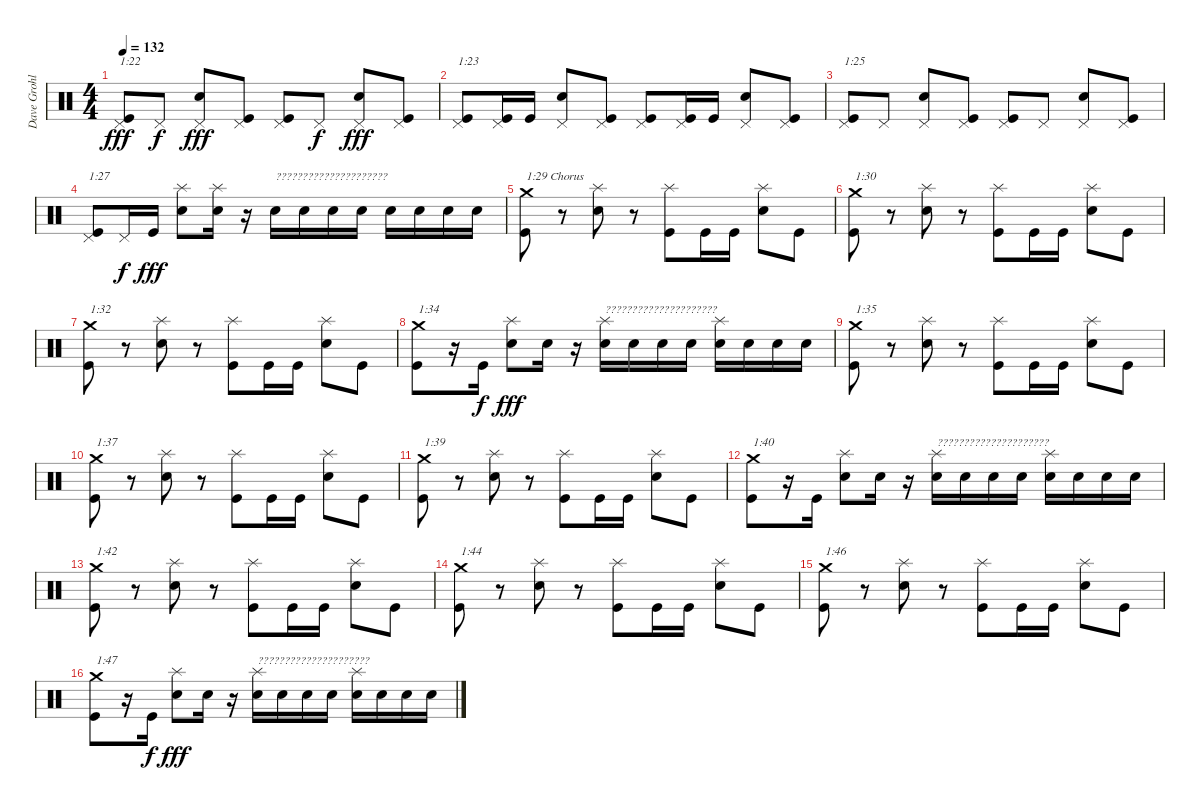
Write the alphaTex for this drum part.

\track ("Dave Grohl - Drums" "Dave Grohl") {instrument percussion}
\staff {score}
\articulation defaults
\ts (4 4)
\tempo 132
\clef neutral
\ks c
("Pedal Hi-Hat (hit)" "Kick (hit)").8{txt "1:22" dy fff} "Pedal Hi-Hat (hit)".8{dy f} ("Pedal Hi-Hat (hit)" "Snare (hit) 2").8{dy fff} ("Pedal Hi-Hat (hit)" "Kick (hit)").8 ("Pedal Hi-Hat (hit)" "Kick (hit)").8 "Pedal Hi-Hat (hit)".8{dy f} ("Pedal Hi-Hat (hit)" "Snare (hit) 2").8{dy fff} ("Pedal Hi-Hat (hit)" "Kick (hit)").8 |
("Pedal Hi-Hat (hit)" "Kick (hit)").8{txt "1:23"} ("Pedal Hi-Hat (hit)" "Kick (hit)").16 "Kick (hit)".16 ("Pedal Hi-Hat (hit)" "Snare (hit) 2").8 ("Pedal Hi-Hat (hit)" "Kick (hit)").8 ("Pedal Hi-Hat (hit)" "Kick (hit)").8 ("Pedal Hi-Hat (hit)" "Kick (hit)").16 "Kick (hit)".16 ("Pedal Hi-Hat (hit)" "Snare (hit) 2").8 ("Pedal Hi-Hat (hit)" "Kick (hit)").8 |
("Pedal Hi-Hat (hit)" "Kick (hit)").8{txt "1:25"} "Pedal Hi-Hat (hit)".8 ("Pedal Hi-Hat (hit)" "Snare (hit) 2").8 ("Pedal Hi-Hat (hit)" "Kick (hit)").8 ("Pedal Hi-Hat (hit)" "Kick (hit)").8 "Pedal Hi-Hat (hit)".8 ("Pedal Hi-Hat (hit)" "Snare (hit) 2").8 ("Pedal Hi-Hat (hit)" "Kick (hit)").8 |
("Pedal Hi-Hat (hit)" "Kick (hit)").8{txt "1:27"} "Pedal Hi-Hat (hit)".16{dy f} "Kick (hit)".16{dy fff} ("Splash (hit)" "Snare (hit) 2").8 ("Splash (hit)" "Snare (hit) 2").16 r.16 "Snare (hit) 2".16{txt "?????????????????????"} "Snare (hit) 2".16 "Snare (hit) 2".16 "Snare (hit) 2".16 "Snare (hit) 2".16 "Snare (hit) 2".16 "Snare (hit) 2".16 "Snare (hit) 2".16 |
("Crash medium (hit)" "Kick (hit)").8{txt "1:29 Chorus"} r.8 ("Splash (hit)" "Snare (hit) 2").8 r.8 ("Splash (hit)" "Kick (hit)").8 "Kick (hit)".16 "Kick (hit)".16 ("Splash (hit)" "Snare (hit) 2").8 "Kick (hit)".8 |
("Crash medium (hit)" "Kick (hit)").8{txt "1:30"} r.8 ("Splash (hit)" "Snare (hit) 2").8 r.8 ("Splash (hit)" "Kick (hit)").8 "Kick (hit)".16 "Kick (hit)".16 ("Splash (hit)" "Snare (hit) 2").8 "Kick (hit)".8 |
("Crash medium (hit)" "Kick (hit)").8{txt "1:32"} r.8 ("Splash (hit)" "Snare (hit) 2").8 r.8 ("Splash (hit)" "Kick (hit)").8 "Kick (hit)".16 "Kick (hit)".16 ("Splash (hit)" "Snare (hit) 2").8 "Kick (hit)".8 |
("Crash medium (hit)" "Kick (hit)").8{txt "1:34"} r.16 "Kick (hit)".16{dy f} ("Splash (hit)" "Snare (hit) 2").8{dy fff} "Snare (hit) 2".16 r.16 ("Splash (hit)" "Snare (hit) 2").16{txt "?????????????????????"} "Snare (hit) 2".16 "Snare (hit) 2".16 "Snare (hit) 2".16 ("Splash (hit)" "Snare (hit) 2").16 "Snare (hit) 2".16 "Snare (hit) 2".16 "Snare (hit) 2".16 |
("Crash medium (hit)" "Kick (hit)").8{txt "1:35"} r.8 ("Splash (hit)" "Snare (hit) 2").8 r.8 ("Splash (hit)" "Kick (hit)").8 "Kick (hit)".16 "Kick (hit)".16 ("Splash (hit)" "Snare (hit) 2").8 "Kick (hit)".8 |
("Crash medium (hit)" "Kick (hit)").8{txt "1:37"} r.8 ("Splash (hit)" "Snare (hit) 2").8 r.8 ("Splash (hit)" "Kick (hit)").8 "Kick (hit)".16 "Kick (hit)".16 ("Splash (hit)" "Snare (hit) 2").8 "Kick (hit)".8 |
("Crash medium (hit)" "Kick (hit)").8{txt "1:39"} r.8 ("Splash (hit)" "Snare (hit) 2").8 r.8 ("Splash (hit)" "Kick (hit)").8 "Kick (hit)".16 "Kick (hit)".16 ("Splash (hit)" "Snare (hit) 2").8 "Kick (hit)".8 |
("Crash medium (hit)" "Kick (hit)").8{txt "1:40"} r.16 "Kick (hit)".16 ("Splash (hit)" "Snare (hit) 2").8 "Snare (hit) 2".16 r.16 ("Splash (hit)" "Snare (hit) 2").16{txt "?????????????????????"} "Snare (hit) 2".16 "Snare (hit) 2".16 "Snare (hit) 2".16 ("Splash (hit)" "Snare (hit) 2").16 "Snare (hit) 2".16 "Snare (hit) 2".16 "Snare (hit) 2".16 |
("Crash medium (hit)" "Kick (hit)").8{txt "1:42"} r.8 ("Splash (hit)" "Snare (hit) 2").8 r.8 ("Splash (hit)" "Kick (hit)").8 "Kick (hit)".16 "Kick (hit)".16 ("Splash (hit)" "Snare (hit) 2").8 "Kick (hit)".8 |
("Crash medium (hit)" "Kick (hit)").8{txt "1:44"} r.8 ("Splash (hit)" "Snare (hit) 2").8 r.8 ("Splash (hit)" "Kick (hit)").8 "Kick (hit)".16 "Kick (hit)".16 ("Splash (hit)" "Snare (hit) 2").8 "Kick (hit)".8 |
("Crash medium (hit)" "Kick (hit)").8{txt "1:46"} r.8 ("Splash (hit)" "Snare (hit) 2").8 r.8 ("Splash (hit)" "Kick (hit)").8 "Kick (hit)".16 "Kick (hit)".16 ("Splash (hit)" "Snare (hit) 2").8 "Kick (hit)".8 |
("Crash medium (hit)" "Kick (hit)").8{txt "1:47"} r.16 "Kick (hit)".16{dy f} ("Splash (hit)" "Snare (hit) 2").8{dy fff} "Snare (hit) 2".16 r.16 ("Splash (hit)" "Snare (hit) 2").16{txt "?????????????????????"} "Snare (hit) 2".16 "Snare (hit) 2".16 "Snare (hit) 2".16 ("Splash (hit)" "Snare (hit) 2").16 "Snare (hit) 2".16 "Snare (hit) 2".16 "Snare (hit) 2".16
